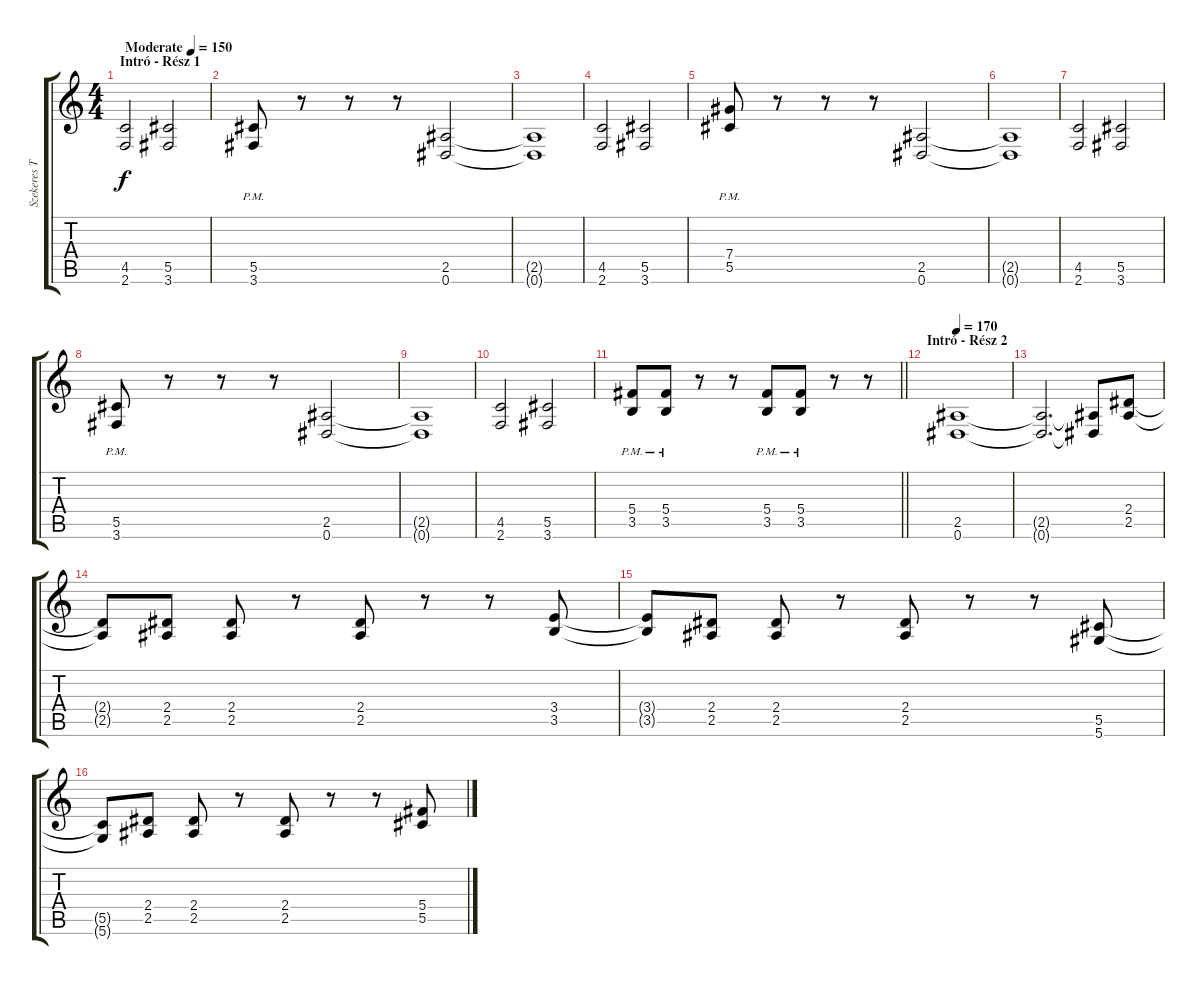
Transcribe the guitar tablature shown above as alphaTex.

\track ("Szekeres Tamás - Kíséret" "Szekeres T") {instrument overdrivenguitar}
\staff {score tabs}
\tuning (Eb4 Bb3 Gb3 Db3 Ab2 Eb2) {hide}
\ts (4 4)
\section ("" "Intró - Rész 1")
\tempo (150 "Moderate")
\clef g2
\ks c
(4.5 2.6).2{dy f instrument overdrivenguitar} (5.5 3.6).2 |
(5.5{pm} 3.6{pm}).8 r.8 r.8 r.8 (2.5 0.6).2 |
(2.5{t} 0.6{t}).1 |
(4.5 2.6).2 (5.5 3.6).2 |
(7.4{pm} 5.5{pm}).8 r.8 r.8 r.8 (2.5 0.6).2 |
(2.5{t} 0.6{t}).1 |
(4.5 2.6).2 (5.5 3.6).2 |
(5.5{pm} 3.6{pm}).8 r.8 r.8 r.8 (2.5 0.6).2 |
(2.5{t} 0.6{t}).1 |
(4.5 2.6).2 (5.5 3.6).2 |
\barLineRight lightlight
(5.4{pm} 3.5{pm}).8 (5.4{pm} 3.5{pm}).8 r.8 r.8 (5.4{pm} 3.5{pm}).8 (5.4{pm} 3.5{pm}).8 r.8 r.8 |
\section ("" "Intró - Rész 2")
\tempo 170
(2.5 0.6).1 |
(2.5{t} 0.6{t}).2{d} (2.5{t} 0.6{t}).8 (2.4 2.5).8 |
(2.4{t} 2.5{t}).8 (2.4 2.5).8 (2.4 2.5).8 r.8 (2.4 2.5).8 r.8 r.8 (3.4 3.5).8 |
(3.4{t} 3.5{t}).8 (2.4 2.5).8 (2.4 2.5).8 r.8 (2.4 2.5).8 r.8 r.8 (5.5 5.6).8 |
(5.5{t} 5.6{t}).8 (2.4 2.5).8 (2.4 2.5).8 r.8 (2.4 2.5).8 r.8 r.8 (5.4 5.5).8
